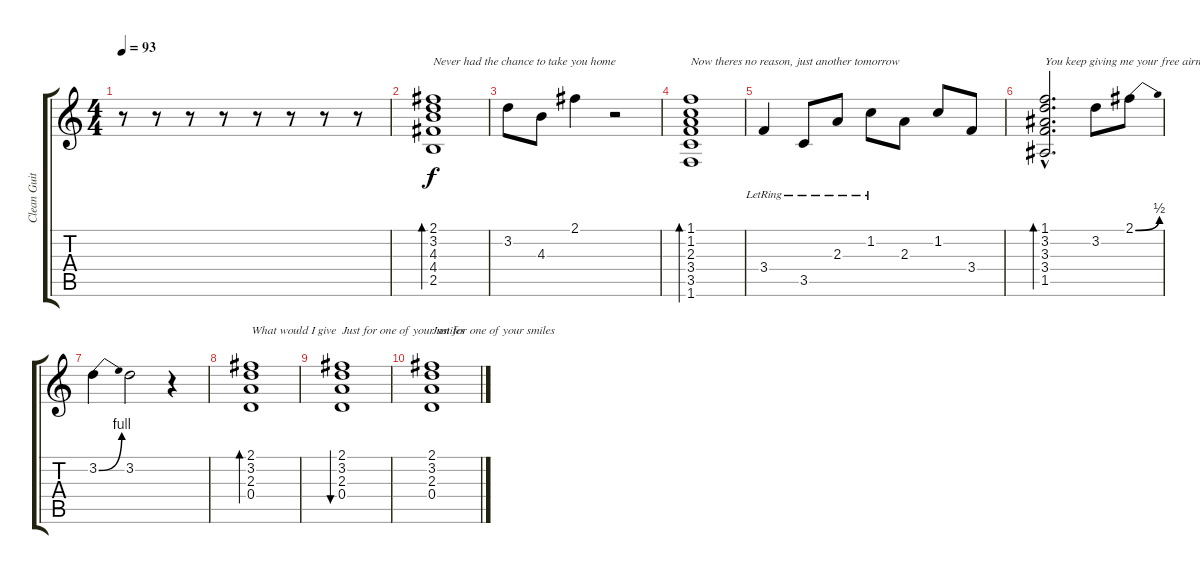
\track ("Clean Guitar (verse)" "Clean Guit") {instrument electricguitarclean}
\staff {score tabs}
\tuning (E4 B3 G3 D3 A2 E2) {hide}
\ts (4 4)
\tempo 93
\clef g2
\ks c
r.8{dy f} r.8 r.8 r.8 r.8 r.8 r.8 r.8 |
(2.1 3.2 4.3 4.4 2.5).1{bd 240 txt "Never had the chance to take you home"} |
3.2.8 4.3.8 2.1.4 r.2 |
(1.1 1.2 2.3 3.4 3.5 1.6).1{bd 240 txt "Now theres no reason, just another tomorrow"} |
3.4{lr}.4 3.5{lr}.8 2.3{lr}.8 1.2{lr}.8 2.3.8 1.2.8 3.4.8 |
(1.1{hac} 3.2{hac} 3.3{hac} 3.4{hac} 1.5{hac}).2{d bd 240 txt "You keep giving me your free airmiles"} 3.2.8 2.1{be (bend 0 0 60 2)}.8 |
3.2{be (bend 0 0 60 4)}.4 3.2.2 r.4 |
(2.1 3.2 2.3 0.4).1{bd 240 txt "What would I give"} |
(2.1 3.2 2.3 0.4).1{bu 240 txt "Just for one of your smiles"} |
(2.1 3.2 2.3 0.4).1{txt "Just for one of your smiles"}
